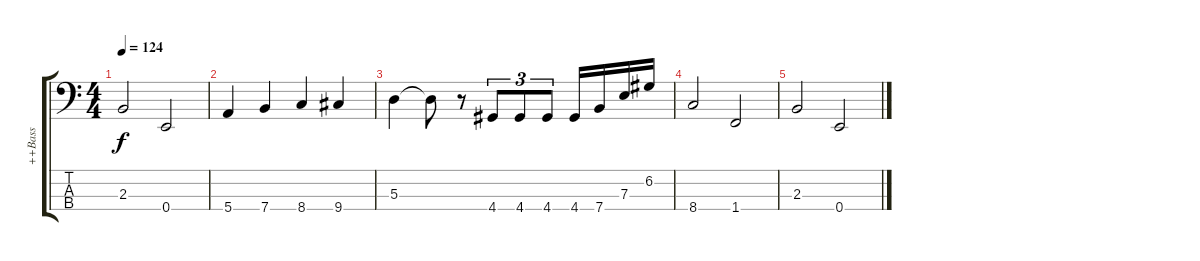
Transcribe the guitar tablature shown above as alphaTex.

\track ("++Bass" "++Bass") {instrument synthbass1}
\staff {score tabs}
\tuning (G2 D2 A1 E1) {hide}
\ts (4 4)
\tempo 124
\clef f4
\ks c
2.3.2{dy f} 0.4.2 |
5.4.4 7.4.4 8.4.4 9.4.4 |
5.3.4 5.3{t}.8 r.8 4.4.8{tu (3 2)} 4.4.8{tu (3 2)} 4.4.8{tu (3 2)} 4.4.16 7.4.16 7.3.16 6.2.16 |
8.4.2 1.4.2 |
2.3.2 0.4.2
